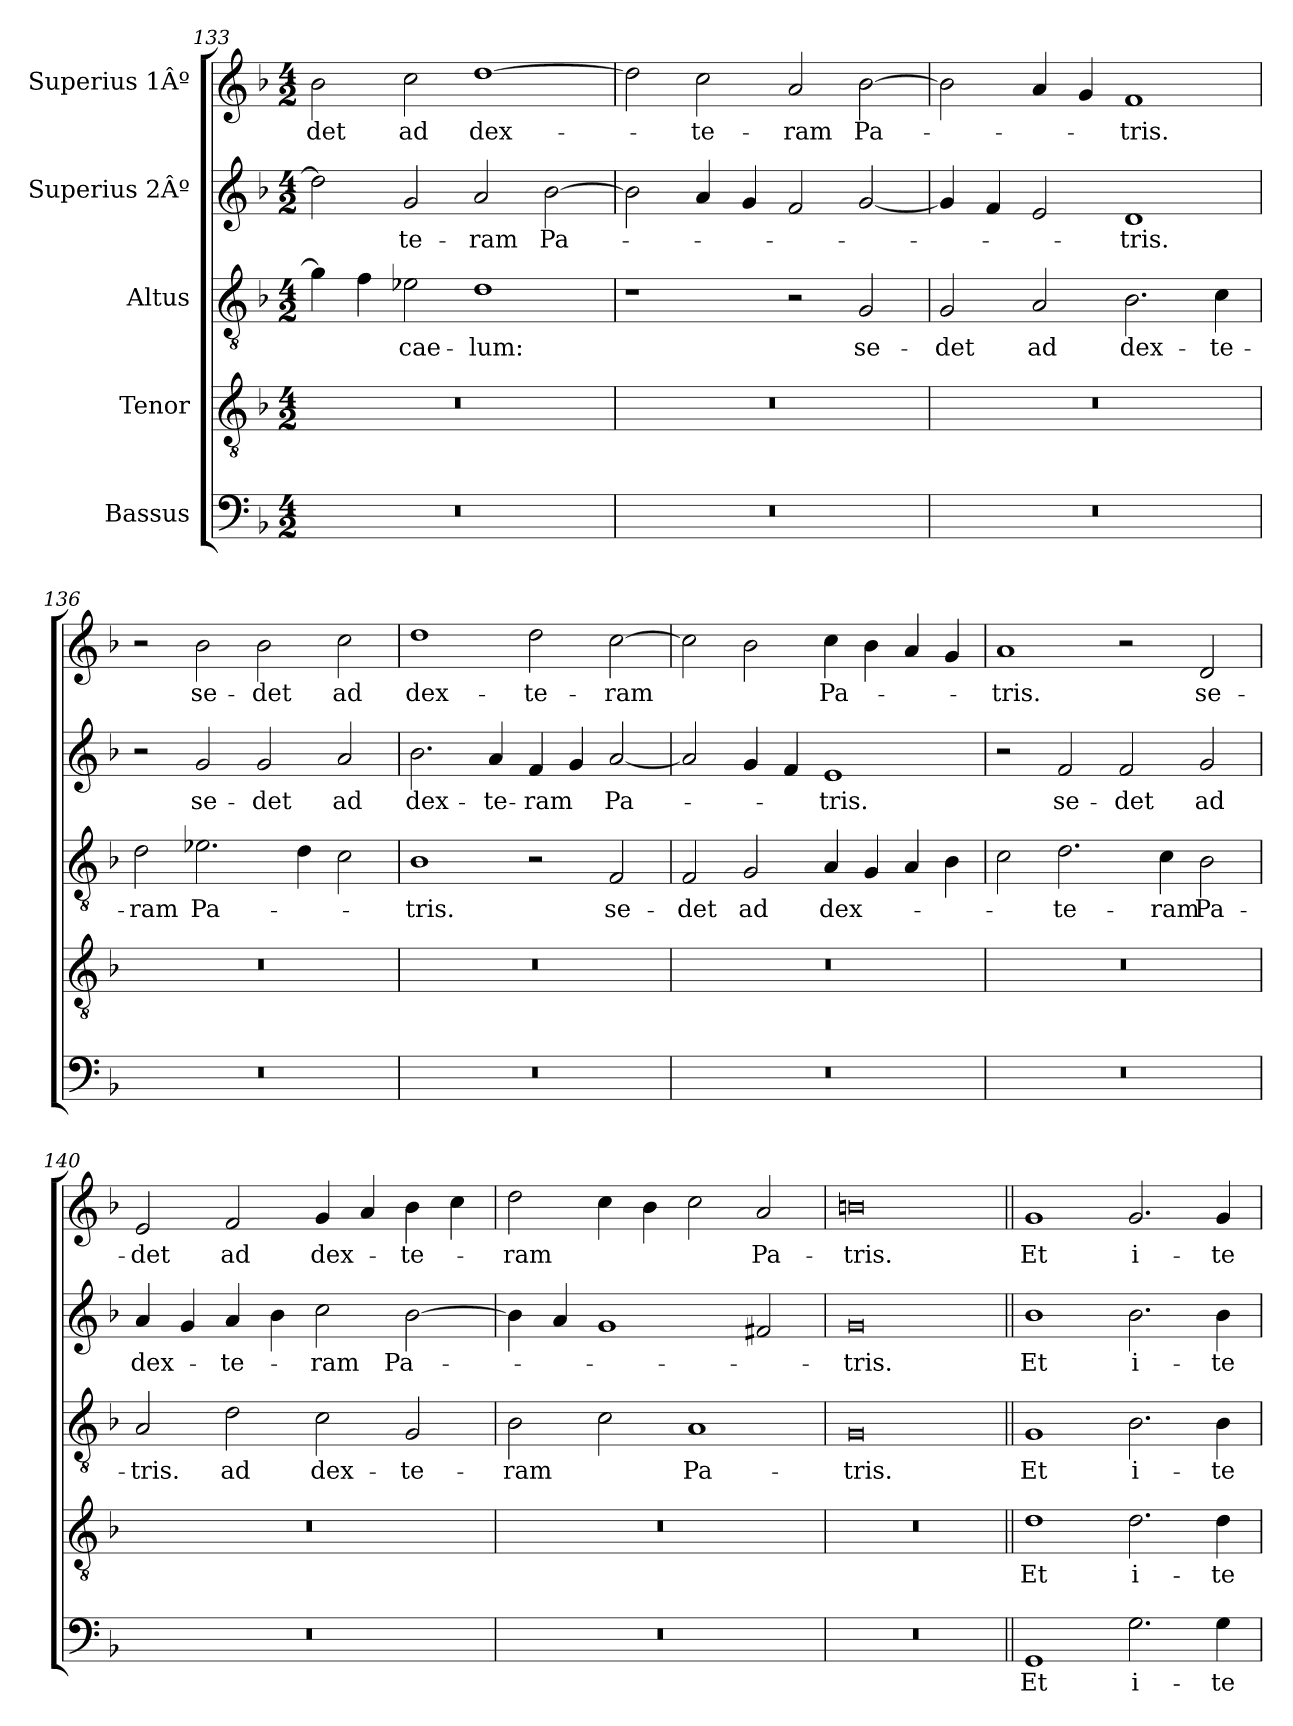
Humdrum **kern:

**kern	**text	**kern	**text	**kern	**text	**kern	**text	**kern	**text
*part5	*part5	*part4	*part4	*part3	*part3	*part2	*part2	*part1	*part1
*staff5	*staff5	*staff4	*staff4	*staff3	*staff3	*staff2	*staff2	*staff1	*staff1
*I"Bassus	*	*I"Tenor	*	*I"Altus	*	*I"Superius 2Âº	*	*I"Superius 1Âº	*
*clefF4	*	*clefGv2	*	*clefGv2	*	*clefG2	*	*clefG2	*
*k[b-]	*	*k[b-]	*	*k[b-]	*	*k[b-]	*	*k[b-]	*
*M4/2	*	*M4/2	*	*M4/2	*	*M4/2	*	*M4/2	*
=133	=133	=133	=133	=133	=133	=133	=133	=133	=133
0r	.	0r	.	4g\]	.	2dd\]	.	2b-\	-det
.	.	.	.	4f\	.	.	.	.	.
.	.	.	.	2e-X\	cae-	2g/	-te-	2cc\	ad
.	.	.	.	1d\	-lum:	2a/	-ram	[1dd\	dex-
.	.	.	.	.	.	[2b-\	Pa-	.	.
=134	=134	=134	=134	=134	=134	=134	=134	=134	=134
0r	.	0r	.	1r	.	2b-\]	.	2dd\]	.
.	.	.	.	.	.	4a/	.	2cc\	-te-
.	.	.	.	.	.	4g/	.	.	.
.	.	.	.	2r	.	2f/	.	2a/	-ram
.	.	.	.	2G/	se-	[2g/	.	[2b-\	Pa-
=135	=135	=135	=135	=135	=135	=135	=135	=135	=135
0r	.	0r	.	2G/	-det	4g/]	.	2b-\]	.
.	.	.	.	.	.	4f/	.	.	.
.	.	.	.	2A/	ad	2e/	.	4a/	.
.	.	.	.	.	.	.	.	4g/	.
.	.	.	.	2.B-\	dex-	1d/	-tris.	1f/	-tris.
.	.	.	.	4c\	-te-	.	.	.	.
=136	=136	=136	=136	=136	=136	=136	=136	=136	=136
0r	.	0r	.	2d\	-ram	2r	.	2r	.
.	.	.	.	2.e-X\	Pa-	2g/	se-	2b-\	se-
.	.	.	.	.	.	2g/	-det	2b-\	-det
.	.	.	.	4d\	.	.	.	.	.
.	.	.	.	2c\	.	2a/	ad	2cc\	ad
=137	=137	=137	=137	=137	=137	=137	=137	=137	=137
0r	.	0r	.	1B-\	-tris.	2.b-\	dex-	1dd\	dex-
.	.	.	.	.	.	4a/	-te-	.	.
.	.	.	.	2r	.	4f/	-ram	2dd\	-te-
.	.	.	.	.	.	4g/	.	.	.
.	.	.	.	2F/	se-	[2a/	Pa-	[2cc\	-ram
=138	=138	=138	=138	=138	=138	=138	=138	=138	=138
0r	.	0r	.	2F/	-det	2a/]	.	2cc\]	.
.	.	.	.	2G/	ad	4g/	.	2b-\	.
.	.	.	.	.	.	4f/	.	.	.
.	.	.	.	4A/	dex-	1e/	-tris.	4cc\	Pa-
.	.	.	.	4G/	.	.	.	4b-\	.
.	.	.	.	4A/	.	.	.	4a/	.
.	.	.	.	4B-\	.	.	.	4g/	.
=139	=139	=139	=139	=139	=139	=139	=139	=139	=139
0r	.	0r	.	2c\	.	2r	.	1a/	-tris.
.	.	.	.	2.d\	-te-	2f/	se-	.	.
.	.	.	.	.	.	2f/	-det	2r	.
.	.	.	.	4c\	-ram	.	.	.	.
.	.	.	.	2B-\	Pa-	2g/	ad	2d/	se-
=140	=140	=140	=140	=140	=140	=140	=140	=140	=140
0r	.	0r	.	2A/	-tris.	4a/	dex-	2e/	-det
.	.	.	.	.	.	4g/	.	.	.
.	.	.	.	2d\	ad	4a/	-te-	2f/	ad
.	.	.	.	.	.	4b-\	.	.	.
.	.	.	.	2c\	dex-	2cc\	-ram	4g/	dex-
.	.	.	.	.	.	.	.	4a/	.
.	.	.	.	2G/	-te-	[2b-\	Pa-	4b-\	-te-
.	.	.	.	.	.	.	.	4cc\	.
=141	=141	=141	=141	=141	=141	=141	=141	=141	=141
0r	.	0r	.	2B-\	-ram	4b-\]	.	2dd\	-ram
.	.	.	.	.	.	4a/	.	.	.
.	.	.	.	2c\	.	1g/	.	4cc\	.
.	.	.	.	.	.	.	.	4b-\	.
.	.	.	.	1A/	Pa-	.	.	2cc\	.
.	.	.	.	.	.	2f#X/	.	2a/	Pa-
=142	=142	=142	=142	=142	=142	=142	=142	=142	=142
0r	.	0r	.	0G/	-tris.	0g/	-tris.	0bn\	-tris.
=143||	=143||	=143||	=143||	=143||	=143||	=143||	=143||	=143||	=143||
1GG/	Et	1d\	Et	1G/	Et	1b-\	Et	1g/	Et
2.G\	i-	2.d\	i-	2.B-\	i-	2.b-\	i-	2.g/	i-
4G\	-te-	4d\	-te-	4B-\	-te-	4b-\	-te-	4g/	-te-
=	=	=	=	=	=	=	=	=	=
*-	*-	*-	*-	*-	*-	*-	*-	*-	*-
